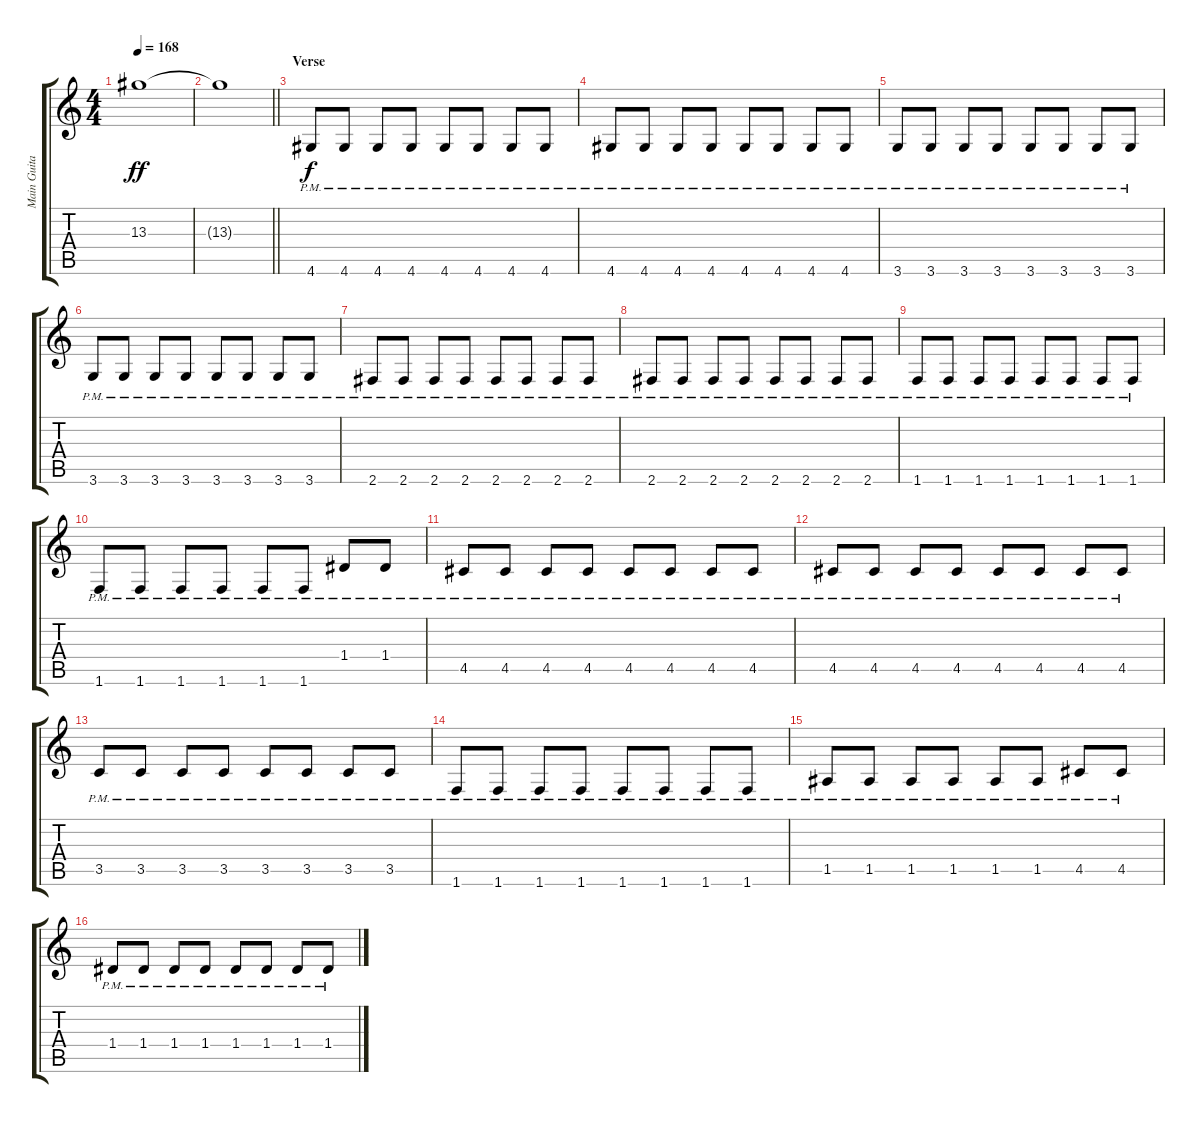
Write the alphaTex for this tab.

\track ("Main Guitar" "Main Guita") {instrument overdrivenguitar}
\staff {score tabs}
\tuning (E4 B3 G3 D3 A2 E2) {hide}
\ts (4 4)
\tempo 168
\clef g2
\ks c
13.3{t}.1{dy ff} |
\barLineRight lightlight
13.3{t}.1 |
\section ("" "Verse")
4.6{pm}.8{dy f balance 16} 4.6{pm}.8 4.6{pm}.8 4.6{pm}.8 4.6{pm}.8 4.6{pm}.8 4.6{pm}.8 4.6{pm}.8 |
4.6{pm}.8 4.6{pm}.8 4.6{pm}.8 4.6{pm}.8 4.6{pm}.8 4.6{pm}.8 4.6{pm}.8 4.6{pm}.8 |
3.6{pm}.8 3.6{pm}.8 3.6{pm}.8 3.6{pm}.8 3.6{pm}.8 3.6{pm}.8 3.6{pm}.8 3.6{pm}.8 |
3.6{pm}.8 3.6{pm}.8 3.6{pm}.8 3.6{pm}.8 3.6{pm}.8 3.6{pm}.8 3.6{pm}.8 3.6{pm}.8 |
2.6{pm}.8 2.6{pm}.8 2.6{pm}.8 2.6{pm}.8 2.6{pm}.8 2.6{pm}.8 2.6{pm}.8 2.6{pm}.8 |
2.6{pm}.8 2.6{pm}.8 2.6{pm}.8 2.6{pm}.8 2.6{pm}.8 2.6{pm}.8 2.6{pm}.8 2.6{pm}.8 |
1.6{pm}.8 1.6{pm}.8 1.6{pm}.8 1.6{pm}.8 1.6{pm}.8 1.6{pm}.8 1.6{pm}.8 1.6{pm}.8 |
1.6{pm}.8 1.6{pm}.8 1.6{pm}.8 1.6{pm}.8 1.6{pm}.8 1.6{pm}.8 1.4{pm}.8 1.4{pm}.8 |
4.5{pm}.8 4.5{pm}.8 4.5{pm}.8 4.5{pm}.8 4.5{pm}.8 4.5{pm}.8 4.5{pm}.8 4.5{pm}.8 |
4.5{pm}.8 4.5{pm}.8 4.5{pm}.8 4.5{pm}.8 4.5{pm}.8 4.5{pm}.8 4.5{pm}.8 4.5{pm}.8 |
3.5{pm}.8 3.5{pm}.8 3.5{pm}.8 3.5{pm}.8 3.5{pm}.8 3.5{pm}.8 3.5{pm}.8 3.5{pm}.8 |
1.6{pm}.8 1.6{pm}.8 1.6{pm}.8 1.6{pm}.8 1.6{pm}.8 1.6{pm}.8 1.6{pm}.8 1.6{pm}.8 |
1.5{pm}.8 1.5{pm}.8 1.5{pm}.8 1.5{pm}.8 1.5{pm}.8 1.5{pm}.8 4.5{pm}.8 4.5{pm}.8 |
1.4{pm}.8 1.4{pm}.8 1.4{pm}.8 1.4{pm}.8 1.4{pm}.8 1.4{pm}.8 1.4{pm}.8 1.4{pm}.8
